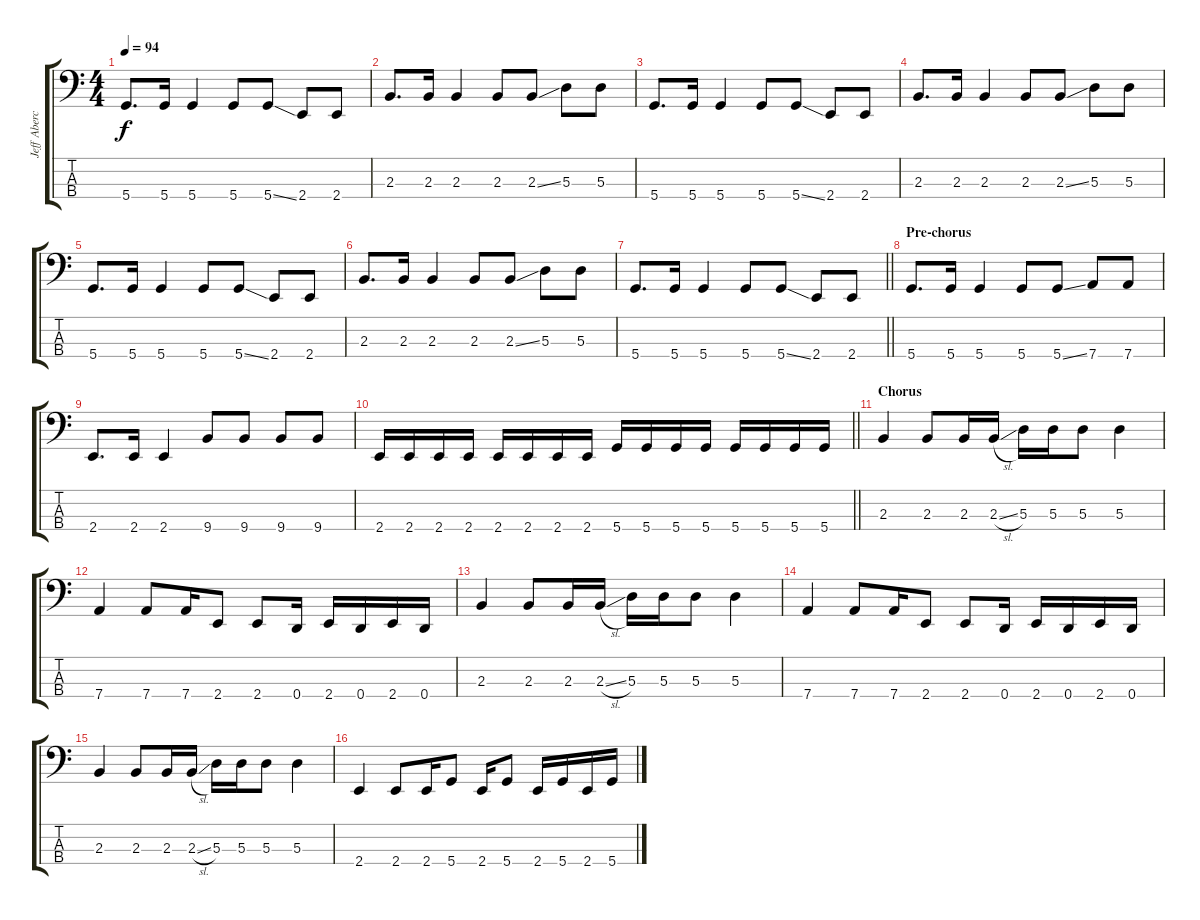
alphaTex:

\track ("Jeff Abercrombie (Bass)" "Jeff Aberc") {instrument electricbassfinger}
\staff {score tabs}
\tuning (G2 D2 A1 D1) {hide}
\ts (4 4)
\tempo 94
\clef f4
\ks c
5.4.8{d dy f} 5.4.16 5.4.4 5.4.8 5.4{ss}.8 2.4.8 2.4.8 |
2.3.8{d} 2.3.16 2.3.4 2.3.8 2.3{ss}.8 5.3.8 5.3.8 |
5.4.8{d} 5.4.16 5.4.4 5.4.8 5.4{ss}.8 2.4.8 2.4.8 |
2.3.8{d} 2.3.16 2.3.4 2.3.8 2.3{ss}.8 5.3.8 5.3.8 |
5.4.8{d} 5.4.16 5.4.4 5.4.8 5.4{ss}.8 2.4.8 2.4.8 |
2.3.8{d} 2.3.16 2.3.4 2.3.8 2.3{ss}.8 5.3.8 5.3.8 |
\barLineRight lightlight
5.4.8{d} 5.4.16 5.4.4 5.4.8 5.4{ss}.8 2.4.8 2.4.8 |
\section ("" "Pre-chorus")
5.4.8{d} 5.4.16 5.4.4 5.4.8 5.4{ss}.8 7.4.8 7.4.8 |
2.4.8{d} 2.4.16 2.4.4 9.4.8 9.4.8 9.4.8 9.4.8 |
\barLineRight lightlight
2.4.16 2.4.16 2.4.16 2.4.16 2.4.16 2.4.16 2.4.16 2.4.16 5.4.16 5.4.16 5.4.16 5.4.16 5.4.16 5.4.16 5.4.16 5.4.16 |
\section ("" "Chorus")
2.3.4 2.3.8 2.3.16 2.3{sl}.16 5.3.16 5.3.16 5.3.8 5.3.4 |
7.4.4 7.4.8 7.4.16 2.4.8 2.4.8 0.4.16 2.4.16 0.4.16 2.4.16 0.4.16 |
2.3.4 2.3.8 2.3.16 2.3{sl}.16 5.3.16 5.3.16 5.3.8 5.3.4 |
7.4.4 7.4.8 7.4.16 2.4.8 2.4.8 0.4.16 2.4.16 0.4.16 2.4.16 0.4.16 |
2.3.4 2.3.8 2.3.16 2.3{sl}.16 5.3.16 5.3.16 5.3.8 5.3.4 |
2.4.4 2.4.8 2.4.16 5.4.8 2.4.16 5.4.8 2.4.16 5.4.16 2.4.16 5.4.16
